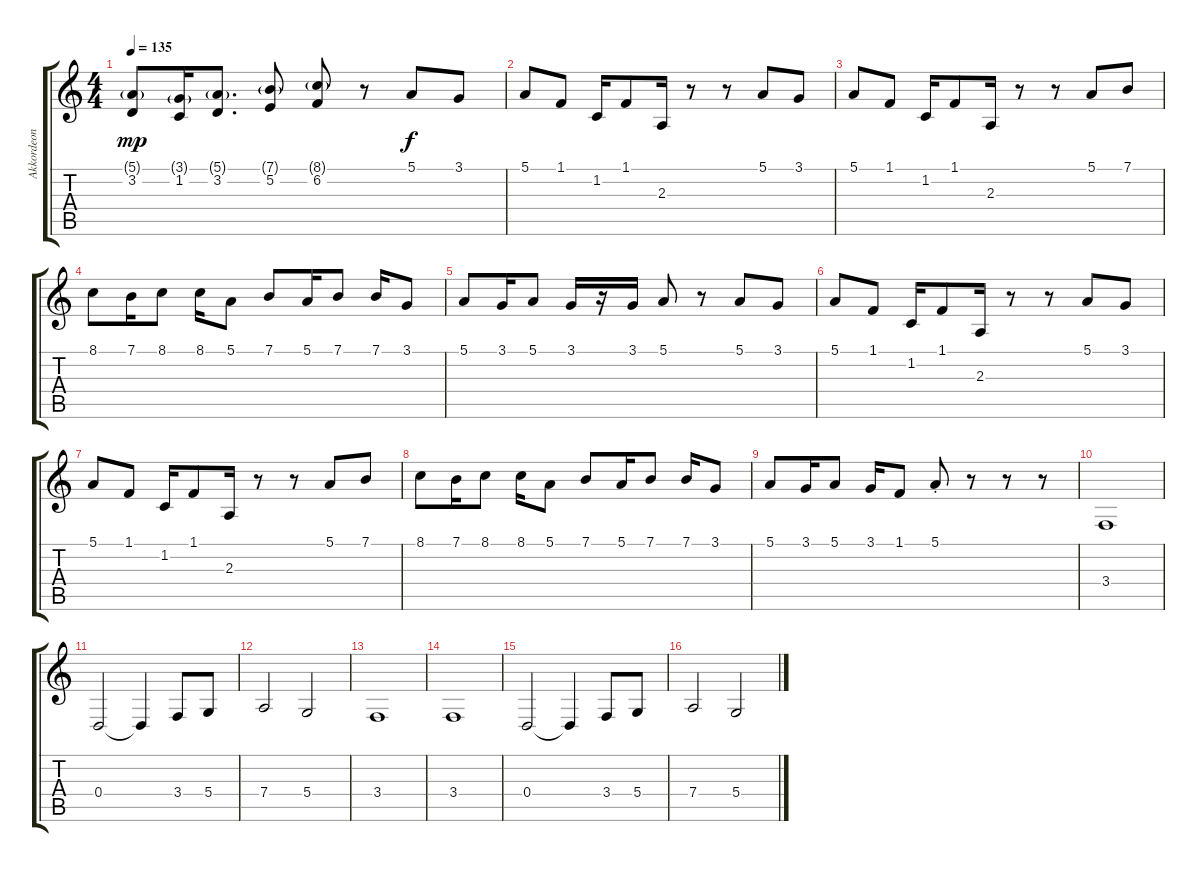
\track ("Akkordeon" "Akkordeon") {instrument accordion}
\staff {score tabs}
\tuning (E4 B3 G3 D3 A2 E2) {hide}
\ts (4 4)
\tempo 135
\clef g2
\ks c
(5.1{g} 3.2).8{dy mp} (3.1{g} 1.2).16 (5.1{g} 3.2).8{d} (7.1{g} 5.2).8 (8.1{g} 6.2).8 r.8 5.1.8{dy f} 3.1.8 |
5.1.8 1.1.8 1.2.16 1.1.8 2.3.16 r.8 r.8 5.1.8 3.1.8 |
5.1.8 1.1.8 1.2.16 1.1.8 2.3.16 r.8 r.8 5.1.8 7.1.8 |
8.1.8 7.1.16 8.1.8 8.1.16 5.1.8 7.1.8 5.1.16 7.1.8 7.1.16 3.1.8 |
5.1.8 3.1.16 5.1.8 3.1.16 r.16 3.1.16 5.1.8 r.8 5.1.8 3.1.8 |
5.1.8 1.1.8 1.2.16 1.1.8 2.3.16 r.8 r.8 5.1.8 3.1.8 |
5.1.8 1.1.8 1.2.16 1.1.8 2.3.16 r.8 r.8 5.1.8 7.1.8 |
8.1.8 7.1.16 8.1.8 8.1.16 5.1.8 7.1.8 5.1.16 7.1.8 7.1.16 3.1.8 |
5.1.8 3.1.16 5.1.8 3.1.16 1.1.8 5.1{st}.8 r.8 r.8 r.8 |
3.4.1 |
0.4.2 0.4{t}.4 3.4.8 5.4.8 |
7.4.2 5.4.2 |
3.4.1 |
3.4.1 |
0.4.2 0.4{t}.4 3.4.8 5.4.8 |
7.4.2 5.4.2
